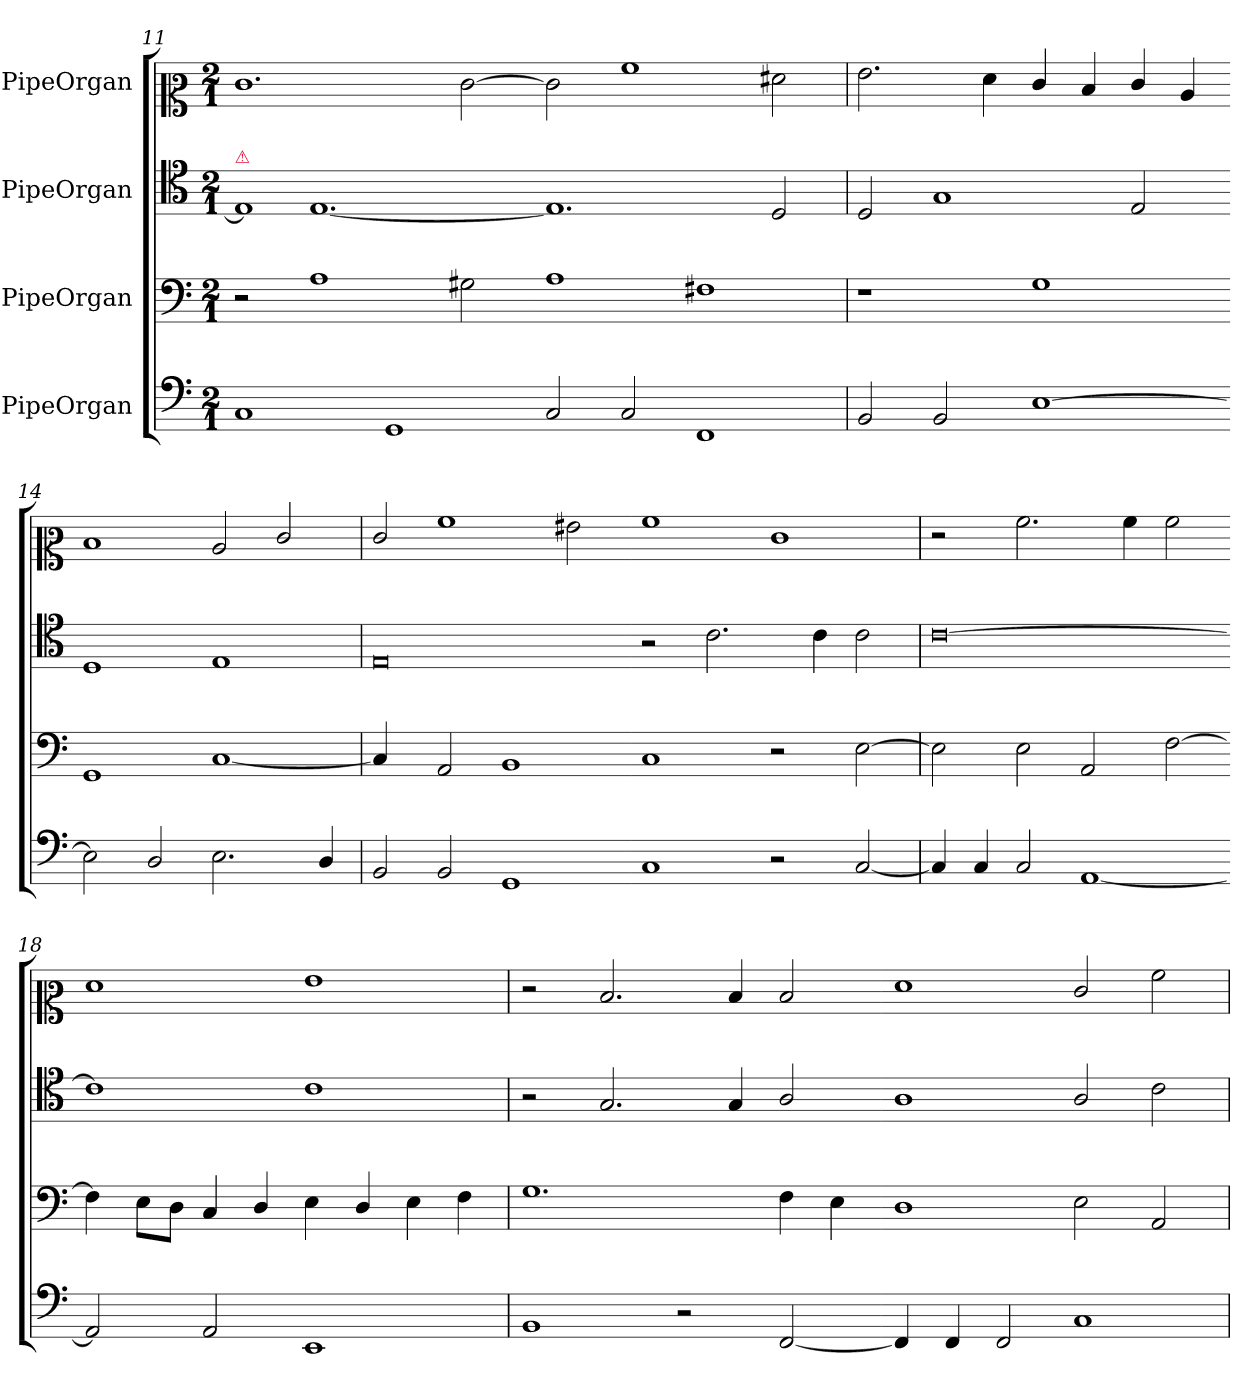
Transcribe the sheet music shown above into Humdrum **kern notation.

**kern	**kern	**kern	**kern
*part4	*part3	*part2	*part1
*staff4	*staff3	*staff2	*staff1
*I"PipeOrgan	*I"PipeOrgan	*I"PipeOrgan	*I"PipeOrgan
*clefF5	*clefF4	*clefC4	*clefC2
*k[]	*k[]	*k[]	*k[]
*a:	*a:	*a:	*a:
*M2/1	*M2/1	*M2/1	*M2/1
=11	=11	=11	=11
!	!	!LO:TX:a:color=crimson:t=⚠	!
!	!	!LO:N:vis=1	!
1AA	2r	2E]	1.e
.	1A	[1.E	.
1EE	.	.	.
.	2G#X\	.	[2e
=12-	=12-	=12-	=12-
2AA/	1A	1.E]	2e]
2AA/	.	.	1a
1DD	1F#X	.	.
.	.	2D/	2f#X\
=13	=13	=13	=13
2GG/	1r	2D/	2.g\
2GG/	.	1G	.
.	.	.	4f\
[1C	1G	.	4e/
.	.	.	4d/
.	.	2E/	4e/
.	.	.	4c/
=14-	=14-	=14-	=14-
2C]	1GG	1D	1d
2BB/	.	.	.
2.C\	[1C	1E	2c/
.	.	.	2e/
4BB/	.	.	.
=15	=15	=15	=15
!	!LO:N:vis=4	!	!
2GG/	2C!/]	0E	2e/
2GG/	2AA/	.	1a
1EE	1BB	.	.
.	.	.	2g#X\
=16-	=16-	=16-	=16-
1AA	1C	2r	1a
.	.	2.c\	.
2r	2r	.	1e
.	.	4c\	.
[2AA/	[2E\	2c\	.
=17	=17	=17	=17
4AA!/]	2E\]	[0c	2r
4AA/	.	.	.
2AA/	2E\	.	2.a\
[1FF	2AA/	.	.
.	.	.	4a\
.	[2F\	.	2a\
=18-	=18-	=18-	=18-
2FF]	4F\]	1c]	1f
.	8E\L	.	.
.	8D\J	.	.
2FF/	4C/	.	.
.	4D/	.	.
1CC	4E\	1c	1g
.	4D/	.	.
.	4E\	.	.
.	4F\	.	.
=19	=19	=19	=19
1GG	1.G	2r	2r
.	.	2.G/	2.d/
2r	.	.	.
.	.	4G/	4d/
[2DD/	4F\	2A/	2d/
.	4E\	.	.
=20-	=20-	=20-	=20-
4DD/]	1D	1A	1f
4DD/	.	.	.
2DD/	.	.	.
1AA	2E\	2A/	2e/
.	2AA/	2c\	2a\
=	=	=	=
*-	*-	*-	*-
